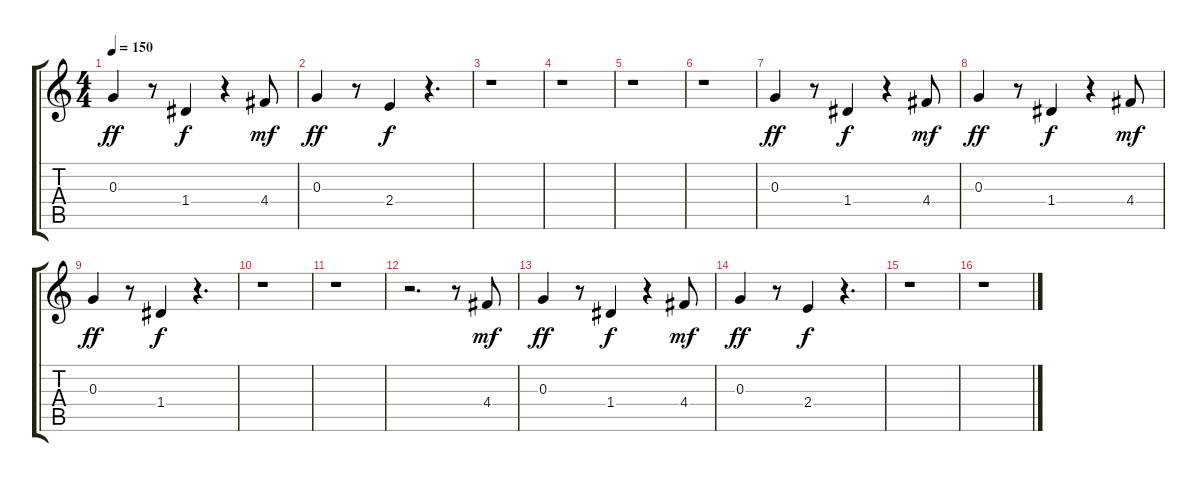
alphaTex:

\track "" {instrument electricguitarclean}
\staff {score tabs}
\tuning (E4 B3 G3 D3 A2 E2) {hide}
\ts (4 4)
\tempo 150
\clef g2
\ks c
0.3.4{dy ff} r.8 1.4.4{dy f} r.4 4.4.8{dy mf} |
0.3.4{dy ff} r.8 2.4.4{dy f} r.4{d} |
r.1 |
r.1 |
r.1 |
r.1 |
0.3.4{dy ff} r.8 1.4.4{dy f} r.4 4.4.8{dy mf} |
0.3.4{dy ff} r.8 1.4.4{dy f} r.4 4.4.8{dy mf} |
0.3.4{dy ff} r.8 1.4.4{dy f} r.4{d} |
r.1 |
r.1 |
r.2{d} r.8 4.4.8{dy mf} |
0.3.4{dy ff} r.8 1.4.4{dy f} r.4 4.4.8{dy mf} |
0.3.4{dy ff} r.8 2.4.4{dy f} r.4{d} |
r.1 |
r.1
